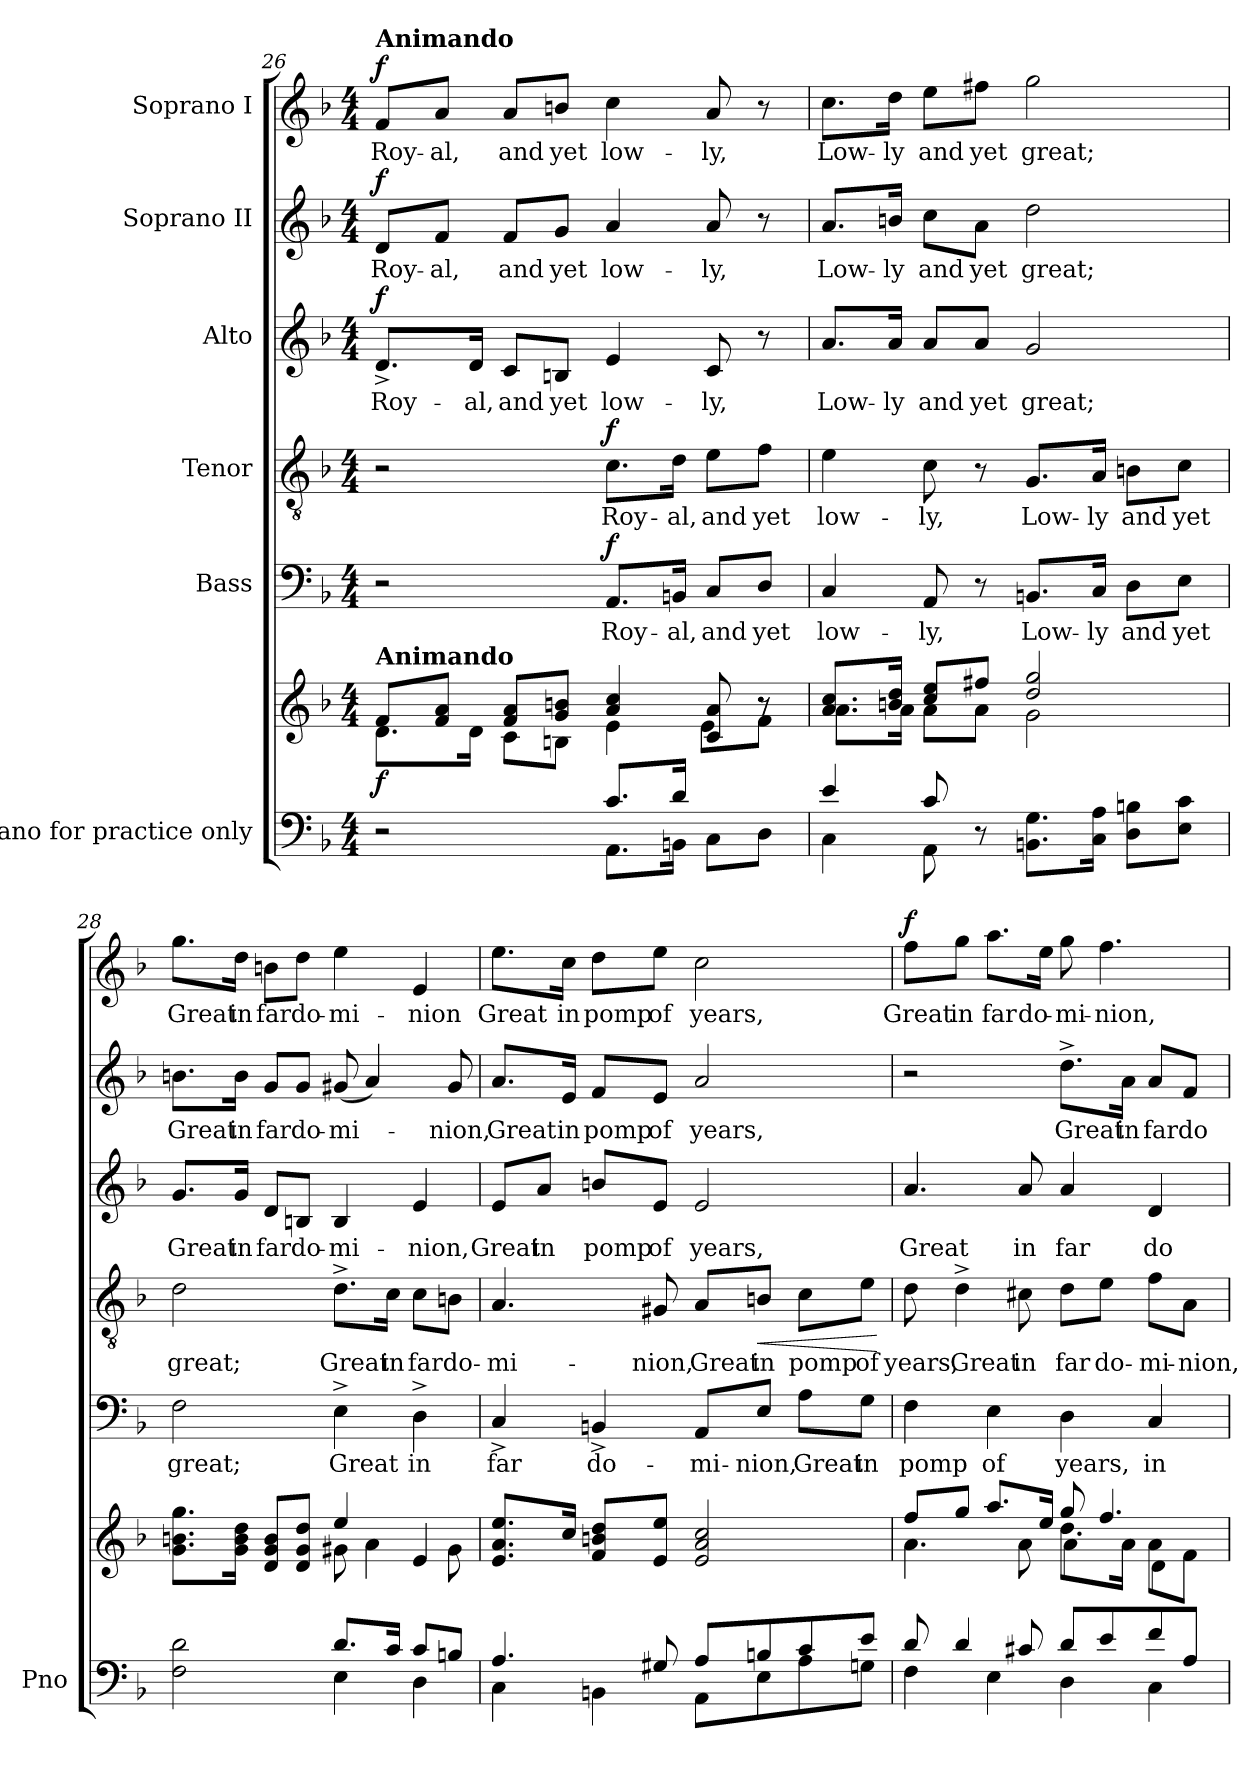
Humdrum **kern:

**kern	**kern	**dynam	**kern	**text	**dynam	**kern	**text	**dynam	**kern	**text	**dynam	**kern	**text	**dynam	**kern	**text	**dynam
*part6	*part6	*part6	*part5	*part5	*part5	*part4	*part4	*part4	*part3	*part3	*part3	*part2	*part2	*part2	*part1	*part1	*part1
*staff7	*staff6	*staff6/7	*staff5	*staff5	*staff5	*staff4	*staff4	*staff4	*staff3	*staff3	*staff3	*staff2	*staff2	*staff2	*staff1	*staff1	*staff1
*I"Piano for practice only	*	*	*I"Bass	*	*	*I"Tenor	*	*	*I"Alto	*	*	*I"Soprano II	*	*	*I"Soprano I	*	*
*I'Pno	*	*	*	*	*	*	*	*	*	*	*	*	*	*	*	*	*
*clefF4	*clefG2	*	*clefF4	*	*	*clefGv2	*	*	*clefG2	*	*	*clefG2	*	*	*clefG2	*	*
*k[b-]	*k[b-]	*	*k[b-]	*	*	*k[b-]	*	*	*k[b-]	*	*	*k[b-]	*	*	*k[b-]	*	*
*M4/4	*M4/4	*	*M4/4	*	*	*M4/4	*	*	*M4/4	*	*	*M4/4	*	*	*M4/4	*	*
=26	=26	=26	=26	=26	=26	=26	=26	=26	=26	=26	=26	=26	=26	=26	=26	=26	=26
*^	*^	*	*	*	*	*	*	*	*	*	*	*	*	*	*	*	*
*	*	*	*^	*	*	*	*	*	*	*	*	*	*	*	*	*	*	*	*
!	!	!	!	!	!	!	!	!	!	!	!	!	!	!	!	!	!	!LO:TX:a:B:t=Animando	!	!
!	!	!LO:TX:a:B:t=Animando	!	!	!	!	!	!	!	!	!	!	!	!	!	!	!	!	!	!
!	!	!	!	!	!LO:DY:b	!	!	!	!	!	!	!	!	!LO:DY:a	!	!	!LO:DY:a	!	!	!LO:DY:a
2r	2ryy	8f/L	4ryy	8.d\L	f	2r	.	.	2r	.	.	8.d^>/L	Roy-	f	8d/L	Roy-	f	8f/L	Roy-	f
.	.	8f/ 8a/J	.	.	.	.	.	.	.	.	.	.	.	.	8f/J	-al,	.	8a/J	-al,	.
.	.	.	.	16d\Jk	.	.	.	.	.	.	.	16d/Jk	-al,	.	.	.	.	.	.	.
.	.	8f/ 8a/L	8c\L	8ryy	.	.	.	.	.	.	.	8c/L	and	.	8f/L	and	.	8a/L	and	.
*	*	*	*v	*v	*	*	*	*	*	*	*	*	*	*	*	*	*	*	*	*
.	.	8g/ 8bn/J	8Bn\J	.	.	.	.	.	.	.	8Bn/J	yet	.	8g/J	yet	.	8bn/J	yet	.
!	!	!	!	!	!	!	!LO:DY:a	!	!	!LO:DY:a	!	!	!	!	!	!	!	!	!
8.c/L	8.AA\L	4a/ 4cc/	4e\	.	8.AA/L	Roy-	f	8.c\L	Roy-	f	4e/	low-	.	4a/	low-	.	4cc\	low-	.
16d/Jk	16BBn\Jk	.	.	.	16BBn/Jk	-al,	.	16d\Jk	-al,	.	.	.	.	.	.	.	.	.	.
8C\L	4ryy	8c/ 8a/	8e\L	.	8C/L	and	.	8e\L	and	.	8c/	-ly,	.	8a/	-ly,	.	8a/	-ly,	.
*	*	*	*^	*	*	*	*	*	*	*	*	*	*	*	*	*	*	*	*
8D\J	.	8r	8f\J	8r	.	8D/J	yet	.	8f\J	yet	.	8r	.	.	8r	.	.	8r	.	.
*	*	*	*v	*v	*	*	*	*	*	*	*	*	*	*	*	*	*	*	*	*
=27	=27	=27	=27	=27	=27	=27	=27	=27	=27	=27	=27	=27	=27	=27	=27	=27	=27	=27	=27
4e/	4C\	8.a/ 8.cc/L	8.a\L	.	4C/	low-	.	4e\	low-	.	8.a/L	Low-	.	8.a/L	Low-	.	8.cc\L	Low-	.
.	.	16bn/ 16dd/Jk	16a\Jk	.	.	.	.	.	.	.	16a/Jk	-ly	.	16bn/Jk	-ly	.	16dd\Jk	-ly	.
8c/	8AA\	8cc/ 8ee/L	8a\L	.	8AA/	-ly,	.	8c\	-ly,	.	8a/L	and	.	8cc\L	and	.	8ee\L	and	.
8r	2ryy	8ff#X/J	8a\J	.	8r	.	.	8r	.	.	8a/J	yet	.	8a\J	yet	.	8ff#X\J	yet	.
8.BBn\ 8.G\L	.	2dd/ 2gg/	2g\	.	8.BBn/L	Low-	.	8.G/L	Low-	.	2g/	great;	.	2dd\	great;	.	2gg\	great;	.
16C\ 16A\Jk	.	.	.	.	16C/Jk	-ly	.	16A/Jk	-ly	.	.	.	.	.	.	.	.	.	.
8D\ 8Bn\L	.	.	.	.	8D\L	and	.	8Bn\L	and	.	.	.	.	.	.	.	.	.	.
8E\ 8c\J	8ryy	.	.	.	8E\J	yet	.	8c\J	yet	.	.	.	.	.	.	.	.	.	.
=28	=28	=28	=28	=28	=28	=28	=28	=28	=28	=28	=28	=28	=28	=28	=28	=28	=28	=28	=28
2F\ 2d\	2ryy	8.g\ 8.bn\ 8.gg\L	2ryy	.	2F\	great;	.	2d\	great;	.	8.g/L	Great	.	8.bn\L	Great	.	8.gg\L	Great	.
.	.	16g\ 16b\ 16dd\Jk	.	.	.	.	.	.	.	.	16g/Jk	in	.	16b\Jk	in	.	16dd\Jk	in	.
.	.	8d/ 8g/ 8b/L	.	.	.	.	.	.	.	.	8d/L	far	.	8g/L	far	.	8bn\L	far	.
.	.	8d/ 8g/ 8dd/J	.	.	.	.	.	.	.	.	8Bn/J	do-	.	8g/J	do-	.	8dd\J	do-	.
8.d/L	4E\	4ee/	8g#X\	.	4E^\	Great	.	8.d^\L	Great	.	4B/	-mi-	.	(8g#X/	-mi-	.	4ee\	-mi-	.
.	.	.	4a\	.	.	.	.	.	.	.	.	.	.	4a/)	.	.	.	.	.
16c/Jk	.	.	.	.	.	.	.	16c\Jk	in	.	.	.	.	.	.	.	.	.	.
8c/L	4D\	4e/	.	.	4D^\	in	.	8c\L	far	.	4e/	-nion,	.	.	.	.	4e/	-nion	.
8Bn/J	.	.	8g#\	.	.	.	.	8Bn\J	do-	.	.	.	.	8g#/	-nion,	.	.	.	.
*	*	*v	*v	*	*	*	*	*	*	*	*	*	*	*	*	*	*	*	*
=29	=29	=29	=29	=29	=29	=29	=29	=29	=29	=29	=29	=29	=29	=29	=29	=29	=29	=29
4.A/	4C\	8.e/ 8.a/ 8.ee/L	.	4C^>/	far	.	4.A/	-mi-	.	8e/L	Great	.	8.a/L	Great	.	8.ee\L	Great	.
.	.	.	.	.	.	.	.	.	.	8a/J	in	.	.	.	.	.	.	.
.	.	16cc/Jk	.	.	.	.	.	.	.	.	.	.	16e/Jk	in	.	16cc\Jk	in	.
.	4BBn\	8f/ 8bn/ 8dd/L	.	4BBn^>/	do-	.	.	.	.	8bn/L	pomp	.	8f/L	pomp	.	8dd\L	pomp	.
8G#X/	.	8e/ 8ee/J	.	.	.	.	8G#X/	-nion,	.	8e/J	of	.	8e/J	of	.	8ee\J	of	.
8A/L	8AA\L	2e/ 2a/ 2cc/	.	8AA/L	-mi-	.	8A/L	Great	.	2e/	years,	.	2a/	years,	.	2cc\	years,	.
!	!	!	!	!	!	!	!	!	!LO:HP:b	!	!	!	!	!	!	!	!	!
8Bn/	8E\	.	.	8E/J	-nion,	.	8Bn/J	in	<	.	.	.	.	.	.	.	.	.
8c/	8A\	.	.	8A\L	Great	.	8c\L	pomp	.	.	.	.	.	.	.	.	.	.
8e/J	8Gn\J	.	.	8G\J	in	.	8e\J	of	.	.	.	.	.	.	.	.	.	.
*v	*v	*	*	*	*	*	*	*	*	*	*	*	*	*	*	*	*	*
.	.	.	.	.	.	.	.	[	.	.	.	.	.	.	.	.	.
=30	=30	=30	=30	=30	=30	=30	=30	=30	=30	=30	=30	=30	=30	=30	=30	=30	=30
*^	*^	*	*	*	*	*	*	*	*	*	*	*	*	*	*	*	*
*	*	*	*^	*	*	*	*	*	*	*	*	*	*	*	*	*	*	*	*
!	!	!	!	!	!	!	!	!	!	!	!	!	!	!	!	!	!	!	!	!LO:DY:a
8d/	4F\	8ff/L	4.a\	2ryy	.	4F\	pomp	.	8d\	years,	.	4.a/	Great	.	2r	.	.	8ff\L	Great	f
4d/	.	8gg/J	.	.	.	.	.	.	4d^\	Great	.	.	.	.	.	.	.	8gg\J	in	.
.	4E\	8.aa/L	.	.	.	4E\	of	.	.	.	.	.	.	.	.	.	.	8.aa\L	far	.
8c#X/	.	.	8a\	.	.	.	.	.	8c#X\	in	.	8a/	in	.	.	.	.	.	.	.
.	.	16ee/Jk	.	.	.	.	.	.	.	.	.	.	.	.	.	.	.	16ee\Jk	do-	.
8d/L	4D\	8gg/	8.dd\L	4a\	.	4D\	years,	.	8d\L	far	.	4a/	far	.	8.dd^\L	Great	.	8gg\	-mi-	.
8e/	.	4.ff/	.	.	.	.	.	.	8e\J	do-	.	.	.	.	.	.	.	4.ff\	-nion,	.
.	.	.	16a\Jk	.	.	.	.	.	.	.	.	.	.	.	16a\Jk	in	.	.	.	.
8f/	4C\	.	8a\L	4d\	.	4C/	in	.	8f\L	-mi-	.	4d/	do-	.	8a/L	far	.	.	.	.
8A/J	.	.	8f\J	.	.	.	.	.	8A\J	-nion,	.	.	.	.	8f/J	do-	.	.	.	.
*v	*v	*	*	*	*	*	*	*	*	*	*	*	*	*	*	*	*	*	*	*
*	*v	*v	*v	*	*	*	*	*	*	*	*	*	*	*	*	*	*	*	*
=	=	=	=	=	=	=	=	=	=	=	=	=	=	=	=	=	=
*-	*-	*-	*-	*-	*-	*-	*-	*-	*-	*-	*-	*-	*-	*-	*-	*-	*-
